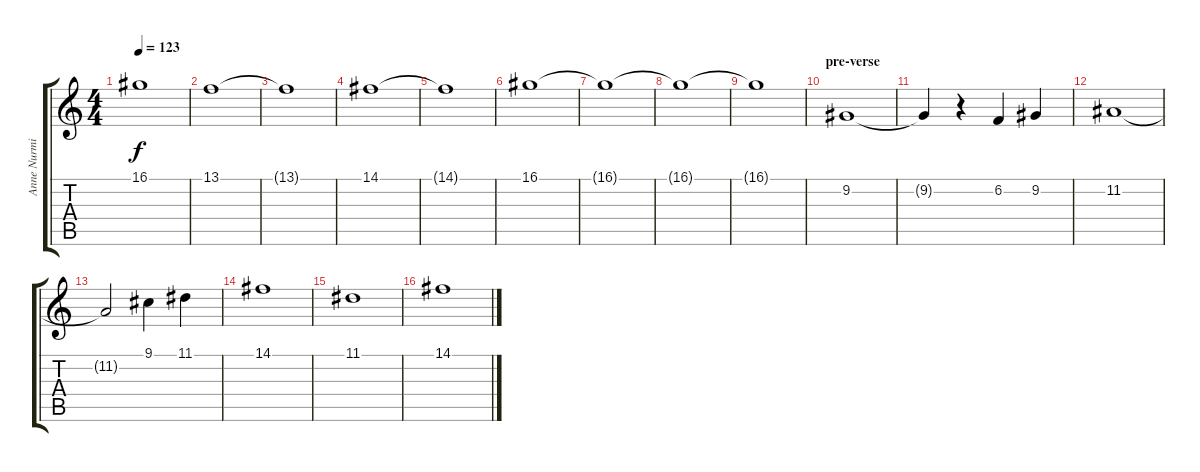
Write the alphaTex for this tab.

\track ("Anne Nurmi" "Anne Nurmi") {instrument synthstrings2}
\staff {score tabs}
\tuning (E4 B3 G3 D3 A2 E2) {hide}
\ts (4 4)
\tempo 123
\clef g2
\ks c
16.1{t}.1{dy f} |
13.1.1{volume 13 instrument synthstrings2} |
13.1{t}.1 |
14.1.1 |
14.1{t}.1 |
16.1.1 |
16.1{t}.1 |
16.1{t}.1 |
16.1{t}.1 |
\section ("" "pre-verse")
9.2.1{instrument choiraahs} |
9.2{t}.4 r.4 6.2.4 9.2.4 |
11.2.1 |
11.2{t}.2 9.1.4 11.1.4 |
14.1.1 |
11.1.1 |
14.1.1
